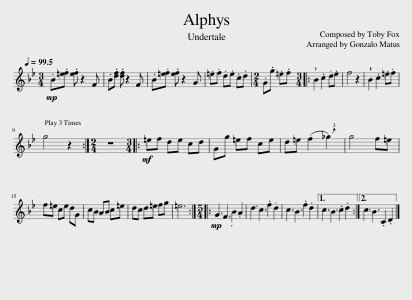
X:1
L:1/8
Q:1/4=99
M:3/4
I:linebreak $
K:Bb
V:1 treble
V:1
!mp! .B.[=ef] .[ef] z2 F | .B.[df] .[df] z2 F | .B.[=ef] .[ef] z2 G | .=e.f .d.e .c.d |[M:2/4] .G.g .=e.f |: %5
[M:3/4] !wedge!B2 .c2 .d.e | f4 z2 | !wedge!B2 .c2 .=e.f |$ g4 z2 :|[M:2/4] z4 |: %10
[M:3/4]!mf! =ef de cd | Gg =ef ce | d=e (f2 _g2) | g4 f=e |$ f=e ce dG | %15
 cB AB c=e | dc d=e fg | =e6 ::[M:5/4]!mp! G3 F3 .B2 .A2 | d3 c3 .f2 .d2 | %20
 c3 B3 .f2 .d2 |1 c3 B3 .c2 .d2 :|2 c3 B3 .C2 .D2 |] %23
